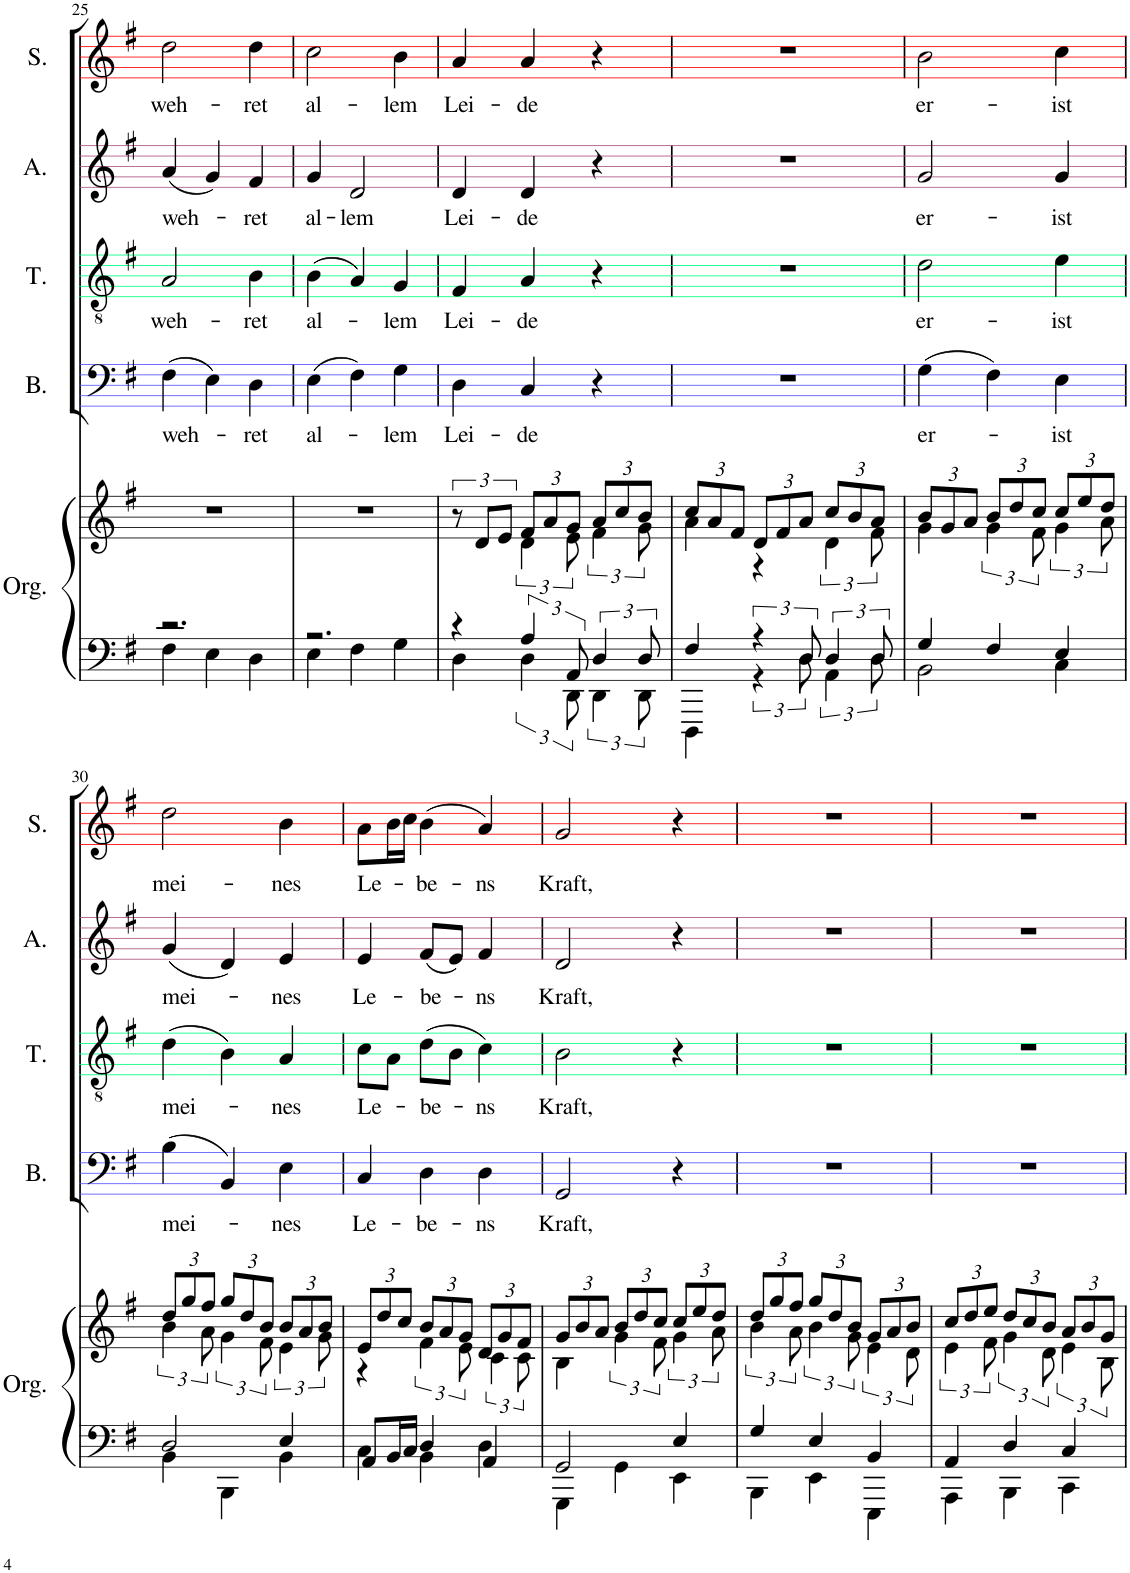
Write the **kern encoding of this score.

**kern	**kern	**kern	**text	**kern	**text	**kern	**text	**kern	**text
*part5	*part5	*part4	*part4	*part3	*part3	*part2	*part2	*part1	*part1
*staff6	*staff5	*staff4	*staff4	*staff3	*staff3	*staff2	*staff2	*staff1	*staff1
*I"Organ	*	*I"Bass	*	*I"Tenor	*	*I"Alto	*	*I"Soprano	*
*I'Org.	*	*I'B.	*	*I'T.	*	*I'A.	*	*I'S.	*
!!LO:PB:g=z
*clefF4	*clefG2	*clefF4	*	*clefGv2	*	*clefG2	*	*clefG2	*
*k[f#]	*k[f#]	*k[f#]	*	*k[f#]	*	*k[f#]	*	*k[f#]	*
*M3/4	*M3/4	*M3/4	*	*M3/4	*	*M3/4	*	*M3/4	*
=25	=25	=25	=25	=25	=25	=25	=25	=25	=25
*^	*	*	*	*	*	*	*	*	*
!	!	!	!	!LO:LY:b	!	!LO:LY:b	!	!LO:LY:b	!	!LO:LY:b
2.r	4F#\	2.r	(4F#\	weh-	2A/	weh-	(4a/	weh-	2dd\	weh-
.	4E\	.	4E\)	.	.	.	4g/)	.	.	.
!	!	!	!	!LO:LY:b	!	!LO:LY:b	!	!LO:LY:b	!	!LO:LY:b
.	4D\	.	4D\	-ret	4B\	-ret	4f#/	-ret	4dd\	-ret
=26	=26	=26	=26	=26	=26	=26	=26	=26	=26	=26
!	!	!	!	!LO:LY:b	!	!LO:LY:b	!	!LO:LY:b	!	!LO:LY:b
2.r	4E\	2.r	(4E\	al-	(4B\	al-	4g/	al-	2cc\	al-
!	!	!	!	!	!	!	!	!LO:LY:b	!	!
.	4F#\	.	4F#\)	.	4A/)	.	2d/	-lem	.	.
!	!	!	!	!LO:LY:b	!	!LO:LY:b	!	!	!	!LO:LY:b
.	4G\	.	4G\	-lem	4G/	-lem	.	.	4b\	-lem
=27	=27	=27	=27	=27	=27	=27	=27	=27	=27	=27
*	*	*^	*	*	*	*	*	*	*	*
!	!	!	!	!	!LO:LY:b	!	!LO:LY:b	!	!LO:LY:b	!	!LO:LY:b
4r	4D\	12r	4ryy	4D\	Lei-	4F#/	Lei-	4d/	Lei-	4a/	Lei-
.	.	12d/L	.	.	.	.	.	.	.	.	.
.	.	12e/J	.	.	.	.	.	.	.	.	.
*	*	*Xbrackettup	*brackettup	*	*	*	*	*	*	*	*
!	!	!	!	!	!LO:LY:b	!	!LO:LY:b	!	!LO:LY:b	!	!LO:LY:b
6A/	6D\	12f#/L	6d\	4C/	-de	4A/	-de	4d/	-de	4a/	-de
.	.	12a/	.	.	.	.	.	.	.	.	.
12AA/	12DD\	12g/J	12e\	.	.	.	.	.	.	.	.
*	*	*Xbrackettup	*brackettup	*	*	*	*	*	*	*	*
6D/	6DD\	12a/L	6f#\	4r	.	4r	.	4r	.	4r	.
.	.	12cc/	.	.	.	.	.	.	.	.	.
12D/	12DD\	12b/J	12g\	.	.	.	.	.	.	.	.
=28	=28	=28	=28	=28	=28	=28	=28	=28	=28	=28	=28
*	*	*Xbrackettup	*	*	*	*	*	*	*	*	*
4F#/	4DDD\	12cc/L	4a\	2.r	.	2.r	.	2.r	.	2.r	.
.	.	12a/	.	.	.	.	.	.	.	.	.
.	.	12f#/J	.	.	.	.	.	.	.	.	.
6r	6r	12d/L	4r	.	.	.	.	.	.	.	.
.	.	12f#/	.	.	.	.	.	.	.	.	.
12D/	12D\	12a/J	.	.	.	.	.	.	.	.	.
*	*	*	*brackettup	*	*	*	*	*	*	*	*
6D/	6AA\	12cc/L	6d\	.	.	.	.	.	.	.	.
.	.	12b/	.	.	.	.	.	.	.	.	.
12D/	12D\	12a/J	12f#\	.	.	.	.	.	.	.	.
=29	=29	=29	=29	=29	=29	=29	=29	=29	=29	=29	=29
*	*	*Xbrackettup	*	*	*	*	*	*	*	*	*
!	!	!	!	!	!LO:LY:b	!	!LO:LY:b	!	!LO:LY:b	!	!LO:LY:b
4G/	2BB\	12b/L	4g\	(4G\	er-	2d\	er-	2g/	er-	2b\	er-
.	.	12g/	.	.	.	.	.	.	.	.	.
.	.	12a/J	.	.	.	.	.	.	.	.	.
*	*	*	*brackettup	*	*	*	*	*	*	*	*
4F#/	.	12b/L	6g\	4F#\)	.	.	.	.	.	.	.
.	.	12dd/	.	.	.	.	.	.	.	.	.
.	.	12cc/J	12f#\	.	.	.	.	.	.	.	.
*	*	*Xbrackettup	*brackettup	*	*	*	*	*	*	*	*
!	!	!	!	!	!LO:LY:b	!	!LO:LY:b	!	!LO:LY:b	!	!LO:LY:b
4E/	4C\	12cc/L	6g\	4E\	-ist	4e\	-ist	4g/	-ist	4cc\	-ist
.	.	12ee/	.	.	.	.	.	.	.	.	.
.	.	12dd/J	12a\	.	.	.	.	.	.	.	.
!!LO:LB:g=z
=30	=30	=30	=30	=30	=30	=30	=30	=30	=30	=30	=30
*	*	*Xbrackettup	*brackettup	*	*	*	*	*	*	*	*
!	!	!	!	!	!LO:LY:b	!	!LO:LY:b	!	!LO:LY:b	!	!LO:LY:b
2D/	4BB\	12dd/L	6b\	(4B\	mei-	(4d\	mei-	(4g/	mei-	2dd\	mei-
.	.	12gg/	.	.	.	.	.	.	.	.	.
.	.	12ff#/J	12a\	.	.	.	.	.	.	.	.
*	*	*Xbrackettup	*brackettup	*	*	*	*	*	*	*	*
.	4BBB\	12gg/L	6g\	4BB/)	.	4B\)	.	4d/)	.	.	.
.	.	12dd/	.	.	.	.	.	.	.	.	.
.	.	12b/J	12f#\	.	.	.	.	.	.	.	.
*	*	*Xbrackettup	*brackettup	*	*	*	*	*	*	*	*
!	!	!	!	!	!LO:LY:b	!	!LO:LY:b	!	!LO:LY:b	!	!LO:LY:b
4E/	4BB\	12b/L	6e\	4E\	-nes	4A/	-nes	4e/	-nes	4b\	-nes
.	.	12a/	.	.	.	.	.	.	.	.	.
.	.	12b/J	12g\	.	.	.	.	.	.	.	.
=31	=31	=31	=31	=31	=31	=31	=31	=31	=31	=31	=31
*	*	*Xbrackettup	*	*	*	*	*	*	*	*	*
!	!	!	!	!	!LO:LY:b	!	!LO:LY:b	!	!LO:LY:b	!	!LO:LY:b
8AA/L	4C\	12e/L	4r	4C/	Le-	8c\L	Le-	4e/	Le-	8a\L	Le-
.	.	12dd/	.	.	.	.	.	.	.	.	.
16BB/L	.	.	.	.	.	8A\J	.	.	.	16b\L	.
.	.	12cc/J	.	.	.	.	.	.	.	.	.
16C/JJ	.	.	.	.	.	.	.	.	.	16cc\JJ	.
*	*	*	*brackettup	*	*	*	*	*	*	*	*
!	!	!	!	!	!LO:LY:b	!	!LO:LY:b	!	!LO:LY:b	!	!LO:LY:b
4D/	4BB\	12b/L	6f#\	4D\	-be-	(8d\L	-be-	(8f#/L	-be-	(4b\	-be-
.	.	12a/	.	.	.	.	.	.	.	.	.
.	.	.	.	.	.	8B\J	.	8e/J)	.	.	.
.	.	12g/J	12e\	.	.	.	.	.	.	.	.
*	*	*Xbrackettup	*brackettup	*	*	*	*	*	*	*	*
!	!	!	!	!	!LO:LY:b	!	!LO:LY:b	!	!LO:LY:b	!	!LO:LY:b
4AA/	4D\	12d/L	6c\	4D\	-ns	4c\)	-ns	4f#/	-ns	4a/)	-ns
.	.	12g/	.	.	.	.	.	.	.	.	.
.	.	12f#/J	12c\	.	.	.	.	.	.	.	.
=32	=32	=32	=32	=32	=32	=32	=32	=32	=32	=32	=32
*	*	*Xbrackettup	*	*	*	*	*	*	*	*	*
!	!	!	!	!	!LO:LY:b	!	!LO:LY:b	!	!LO:LY:b	!	!LO:LY:b
2GG/	4GGG\	12g/L	4B\	2GG/	Kraft,	2B\	Kraft,	2d/	Kraft,	2g/	Kraft,
.	.	12b/	.	.	.	.	.	.	.	.	.
.	.	12a/J	.	.	.	.	.	.	.	.	.
*	*	*	*brackettup	*	*	*	*	*	*	*	*
.	4GG\	12b/L	6g\	.	.	.	.	.	.	.	.
.	.	12dd/	.	.	.	.	.	.	.	.	.
.	.	12cc/J	12f#\	.	.	.	.	.	.	.	.
*	*	*Xbrackettup	*brackettup	*	*	*	*	*	*	*	*
4E/	4EE\	12cc/L	6g\	4r	.	4r	.	4r	.	4r	.
.	.	12ee/	.	.	.	.	.	.	.	.	.
.	.	12dd/J	12a\	.	.	.	.	.	.	.	.
=33	=33	=33	=33	=33	=33	=33	=33	=33	=33	=33	=33
*	*	*Xbrackettup	*brackettup	*	*	*	*	*	*	*	*
4G/	4BBB\	12dd/L	6b\	2.r	.	2.r	.	2.r	.	2.r	.
.	.	12gg/	.	.	.	.	.	.	.	.	.
.	.	12ff#/J	12a\	.	.	.	.	.	.	.	.
*	*	*Xbrackettup	*brackettup	*	*	*	*	*	*	*	*
4E/	4EE\	12gg/L	6b\	.	.	.	.	.	.	.	.
.	.	12dd/	.	.	.	.	.	.	.	.	.
.	.	12b/J	12g\	.	.	.	.	.	.	.	.
*	*	*Xbrackettup	*brackettup	*	*	*	*	*	*	*	*
4BB/	4EEE\	12g/L	6e\	.	.	.	.	.	.	.	.
.	.	12a/	.	.	.	.	.	.	.	.	.
.	.	12b/J	12d\	.	.	.	.	.	.	.	.
=34	=34	=34	=34	=34	=34	=34	=34	=34	=34	=34	=34
*	*	*Xbrackettup	*brackettup	*	*	*	*	*	*	*	*
4AA/	4AAA\	12cc/L	6e\	2.r	.	2.r	.	2.r	.	2.r	.
.	.	12dd/	.	.	.	.	.	.	.	.	.
.	.	12ee/J	12f#\	.	.	.	.	.	.	.	.
*	*	*Xbrackettup	*brackettup	*	*	*	*	*	*	*	*
4D/	4BBB\	12dd/L	6g\	.	.	.	.	.	.	.	.
.	.	12cc/	.	.	.	.	.	.	.	.	.
.	.	12b/J	12d\	.	.	.	.	.	.	.	.
*	*	*Xbrackettup	*brackettup	*	*	*	*	*	*	*	*
4C/	4CC\	12a/L	6e\	.	.	.	.	.	.	.	.
.	.	12b/	.	.	.	.	.	.	.	.	.
.	.	12g/J	12B\	.	.	.	.	.	.	.	.
*v	*v	*	*	*	*	*	*	*	*	*	*
*	*v	*v	*	*	*	*	*	*	*	*
=	=	=	=	=	=	=	=	=	=
*-	*-	*-	*-	*-	*-	*-	*-	*-	*-
